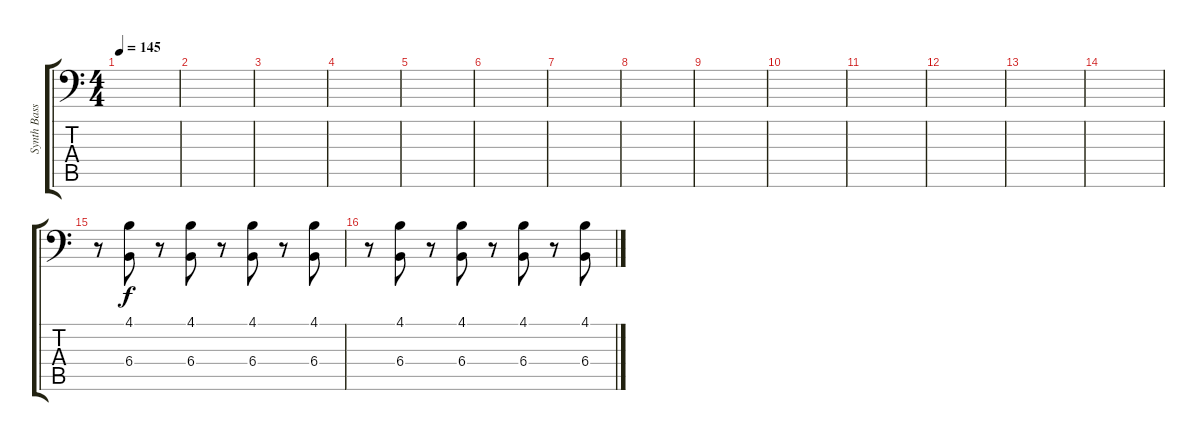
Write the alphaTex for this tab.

\track ("Synth Bass" "Synth Bass") {instrument synthbass1}
\staff {score tabs}
\tuning (G2 D2 Bb1 F1 C1 G0) {hide}
\ts (4 4)
\tempo 145
\clef f4
\ks c
|
|
|
|
|
|
|
|
|
|
|
|
|
|
r.8 (4.1 6.4).8 r.8 (4.1 6.4).8 r.8 (4.1 6.4).8 r.8 (4.1 6.4).8 |
r.8 (4.1 6.4).8 r.8 (4.1 6.4).8 r.8 (4.1 6.4).8 r.8 (4.1 6.4).8
